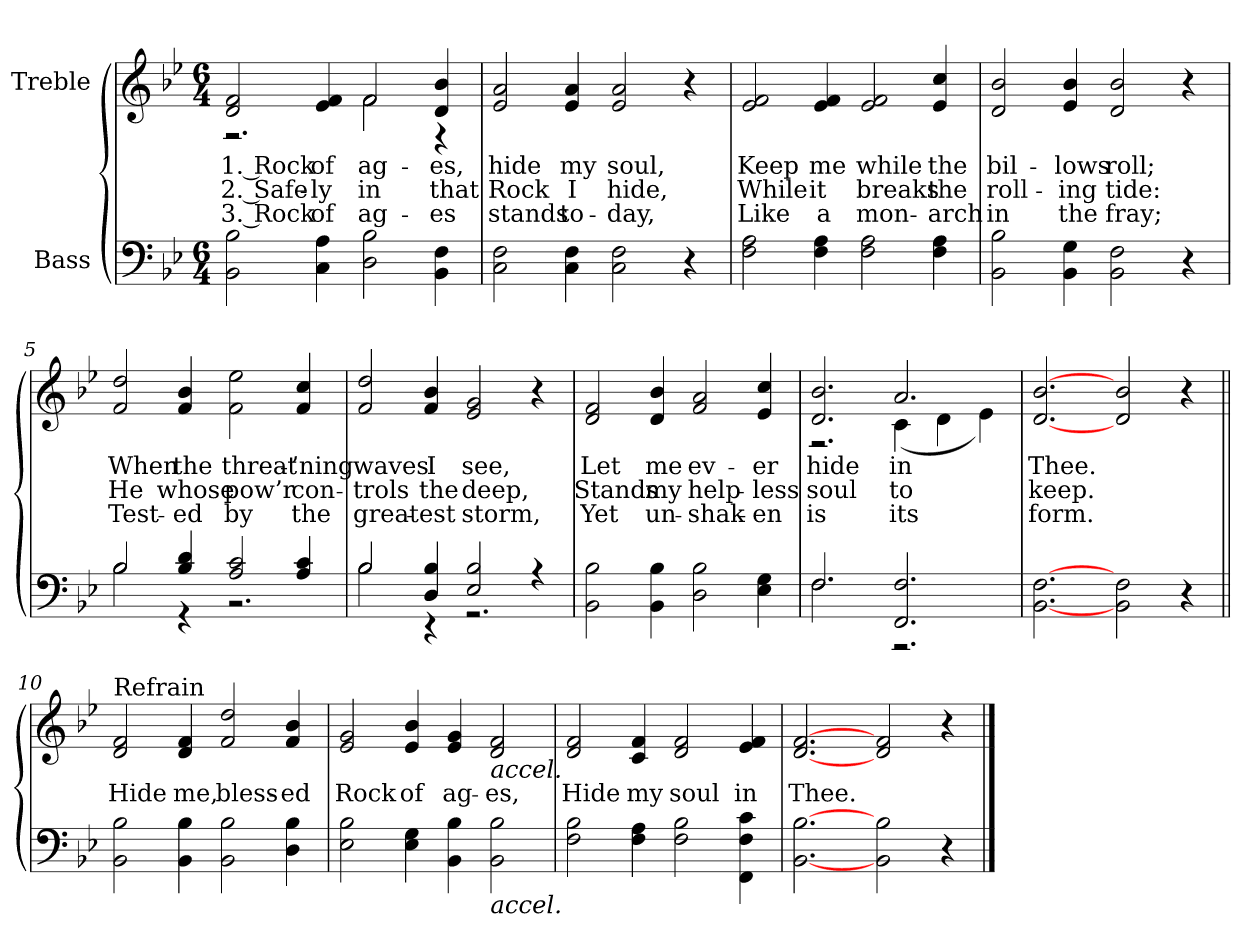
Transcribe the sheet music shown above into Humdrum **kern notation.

**kern	**kern	**text	**text	**text
*part2	*part1	*part1	*part1	*part1
*staff2	*staff1	*staff1	*staff1	*staff1
*I"Bass	*I"Treble	*	*	*
*clefF4	*clefG2	*	*	*
*k[b-e-]	*k[b-e-]	*	*	*
*B-:	*B-:	*	*	*
*M6/4	*M6/4	*	*	*
*MM100	*MM100	*	*	*
=1	=1	=1	=1	=1
*	*^	*	*	*
2BB- 2B-	2d 2f	2.r	-1. Rock	-2. Safe-	-3. Rock
4C 4A	4e- 4f	.	-of	-ly	-of
2D 2B-	2f	2f	-ag-	-in	-ag-
4BB- 4F	4d 4b-	4r	-es,	-that	-es
*	*v	*v	*	*	*
=2	=2	=2	=2	=2
2C 2F	2e- 2a	-hide	-Rock	-stands
4C 4F	4e- 4a	-my	-I	-to-
2C 2F	2e- 2a	-soul,	-hide,	-day,
4r	4r	.	.	.
=3	=3	=3	=3	=3
2F 2A	2e- 2f	-Keep	-While	-Like
4F 4A	4e- 4f	-me	-it	-a
2F 2A	2e- 2f	-while	-breaks	-mon-
4F 4A	4e- 4cc	-the	-the	-arch
=4	=4	=4	=4	=4
2BB- 2B-	2d 2b-	-bil-	-roll-	-in
4BB- 4G	4e- 4b-	-lows	-ing	-the
2BB- 2F	2d 2b-	-roll;	-tide:	-fray;
4r	4r	.	.	.
=5	=5	=5	=5	=5
*^	*	*	*	*
2B-	2B-	2f 2dd	-When	-He	-Test-
4B- 4d	4r	4f 4b-	-the	-whose	-ed
2A 2c	2.r	2f 2ee-	-threat-	-pow’r	-by
4A 4c	.	4f 4cc	-’ning	-con-	-the
=6	=6	=6	=6	=6	=6
2B-	2B-	2f 2dd	-waves	-trols	-great-
4D 4B-	4r	4f 4b-	-I	-the	-est
2E- 2B-	2.r	2e- 2g	-see,	-deep,	-storm,
4r	.	4r	.	.	.
*v	*v	*	*	*	*
=7	=7	=7	=7	=7
2BB- 2B-	2d 2f	-Let	-Stands	-Yet
4BB- 4B-	4d 4b-	-me	-my	-un-
2D 2B-	2f 2a	-ev-	-help-	-shak-
4E- 4G	4e- 4cc	-er	-less	-en
=8	=8	=8	=8	=8
*^	*^	*	*	*
2.F	2.F	2.d 2.b-	2.r	-hide	-soul	-is
2.FF 2.F	2.r	2.a	(4c	-in	-to	-its
.	.	.	4d	.	.	.
.	.	.	4e-)	.	.	.
*v	*v	*	*	*	*	*
*	*v	*v	*	*	*
=9	=9	=9	=9	=9
[2.BB- [2.F	[2.d [2.b-	-Thee.	-keep.	-form.
2BB- 2F	2d 2b-	.	.	.
4r	4r	.	.	.
=10||	=10||	=10||	=10||	=10||
!	!LO:TX:a:t=Refrain	!	!	!
2BB- 2B-	2d 2f	-Hide	.	.
4BB- 4B-	4d 4f	-me,	.	.
2BB- 2B-	2f 2dd	-bless-	.	.
4D 4B-	4f 4b-	-ed	.	.
=11	=11	=11	=11	=11
2E- 2B-	2e- 2g	-Rock	.	.
4E- 4G	4e- 4b-	-of	.	.
4BB- 4B-	4e- 4g	-ag-	.	.
!	!LO:TX:b:i:t=accel.	!	!	!
!LO:TX:b:i:t=accel.	!	!	!	!
2BB- 2B-	2d 2f	-es,	.	.
=12	=12	=12	=12	=12
2F 2B-	2d 2f	-Hide	.	.
4F 4A	4c 4f	-my	.	.
2F 2B-	2d 2f	-soul	.	.
4FF 4F 4c	4e- 4f	-in	.	.
=13	=13	=13	=13	=13
[2.BB- [2.B-	[2.d [2.f	-Thee.	.	.
2BB- 2B-	2d 2f	.	.	.
4r	4r	.	.	.
==	==	==	==	==
*-	*-	*-	*-	*-
